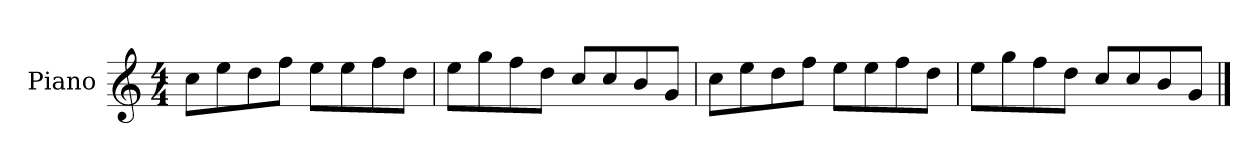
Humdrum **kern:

**kern
*part1
*staff1
*I"Piano
*I'P-no
*clefG2
*k[]
*M4/4
*MM90
=1
8cc\L
8ee\
8dd\
8ff\J
8ee\L
8ee\
8ff\
8dd\J
=2
8ee\L
8gg\
8ff\
8dd\J
8cc/L
8cc/
8b/
8g/J
=3
8cc\L
8ee\
8dd\
8ff\J
8ee\L
8ee\
8ff\
8dd\J
=4
8ee\L
8gg\
8ff\
8dd\J
8cc/L
8cc/
8b/
8g/J
==
*-
